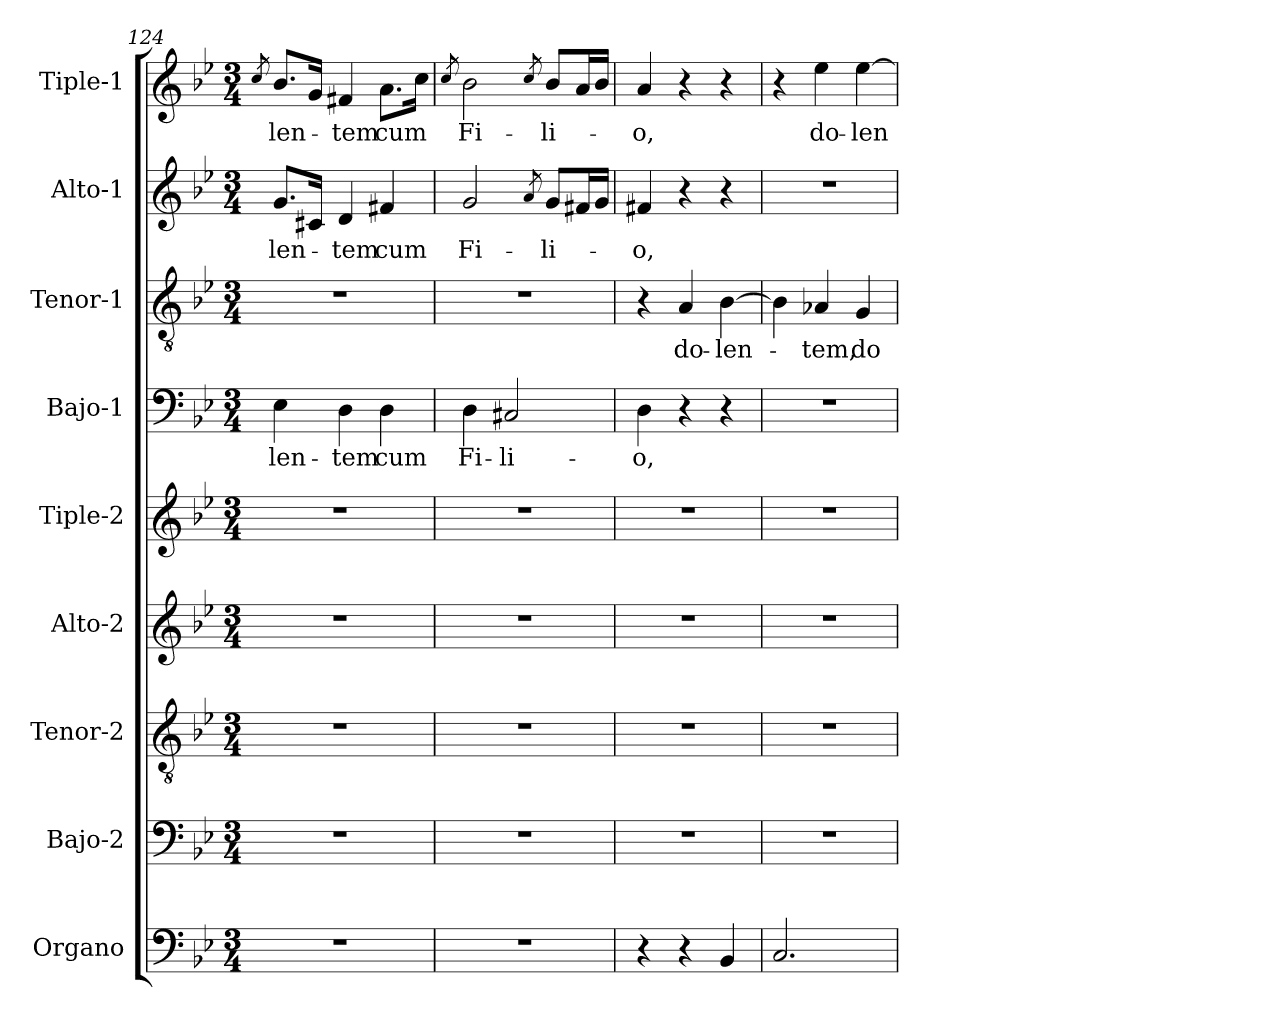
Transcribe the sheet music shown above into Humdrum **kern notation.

**kern	**kern	**kern	**kern	**kern	**kern	**text	**kern	**text	**kern	**text	**kern	**text
*part9	*part8	*part7	*part6	*part5	*part4	*part4	*part3	*part3	*part2	*part2	*part1	*part1
*staff9	*staff8	*staff7	*staff6	*staff5	*staff4	*staff4	*staff3	*staff3	*staff2	*staff2	*staff1	*staff1
*I"Organo	*I"Bajo-2	*I"Tenor-2	*I"Alto-2	*I"Tiple-2	*I"Bajo-1	*	*I"Tenor-1	*	*I"Alto-1	*	*I"Tiple-1	*
*	*I'B-2	*I'T-2	*I'A-2	*	*I'B1	*	*I'T1	*	*I'A1	*	*	*
*clefF4	*clefF4	*clefGv2	*clefG2	*clefG2	*clefF4	*	*clefGv2	*	*clefG2	*	*clefG2	*
*k[b-e-]	*k[b-e-]	*k[b-e-]	*k[b-e-]	*k[b-e-]	*k[b-e-]	*	*k[b-e-]	*	*k[b-e-]	*	*k[b-e-]	*
*B-:	*B-:	*B-:	*B-:	*B-:	*B-:	*	*B-:	*	*B-:	*	*B-:	*
*M3/4	*M3/4	*M3/4	*M3/4	*M3/4	*M3/4	*	*M3/4	*	*M3/4	*	*M3/4	*
=124	=124	=124	=124	=124	=124	=124	=124	=124	=124	=124	=124	=124
.	.	.	.	.	.	.	.	.	.	.	8qcc/	.
!	!	!	!	!	!	!LO:LY:b	!	!	!	!	!	!
!	!	!	!	!	!	!	!	!	!	!LO:LY:b	!	!
!	!	!	!	!	!	!	!	!	!	!	!	!LO:LY:b
2.r	2.r	2.r	2.r	2.r	4E-\	-len-	2.r	.	8.g/L	-len-	8.b-/L	-len-
.	.	.	.	.	.	.	.	.	16c#X/Jk	.	16g/Jk	.
!	!	!	!	!	!	!LO:LY:b	!	!	!	!	!	!
!	!	!	!	!	!	!	!	!	!	!LO:LY:b	!	!
!	!	!	!	!	!	!	!	!	!	!	!	!LO:LY:b
.	.	.	.	.	4D\	-tem	.	.	4d/	-tem	4f#X/	-tem
!	!	!	!	!	!	!LO:LY:b	!	!	!	!	!	!
!	!	!	!	!	!	!	!	!	!	!LO:LY:b	!	!
!	!	!	!	!	!	!	!	!	!	!	!	!LO:LY:b
.	.	.	.	.	4D\	cum	.	.	4f#X/	cum	8.a\L	cum
.	.	.	.	.	.	.	.	.	.	.	16cc\Jk	.
=125	=125	=125	=125	=125	=125	=125	=125	=125	=125	=125	=125	=125
.	.	.	.	.	.	.	.	.	.	.	8qcc/	.
!	!	!	!	!	!	!LO:LY:b	!	!	!	!	!	!
!	!	!	!	!	!	!	!	!	!	!LO:LY:b	!	!
!	!	!	!	!	!	!	!	!	!	!	!	!LO:LY:b
2.r	2.r	2.r	2.r	2.r	4D\	Fi-	2.r	.	2g/	Fi-	2b-\	Fi-
!	!	!	!	!	!	!LO:LY:b	!	!	!	!	!	!
.	.	.	.	.	2C#X/	-li-	.	.	.	.	.	.
.	.	.	.	.	.	.	.	.	8qa/	.	8qcc/	.
!	!	!	!	!	!	!	!	!	!	!LO:LY:b	!	!
!	!	!	!	!	!	!	!	!	!	!	!	!LO:LY:b
.	.	.	.	.	.	.	.	.	8g/L	-li-	8b-/L	-li-
.	.	.	.	.	.	.	.	.	16f#X/L	.	16a/L	.
.	.	.	.	.	.	.	.	.	16g/JJ	.	16b-/JJ	.
=126	=126	=126	=126	=126	=126	=126	=126	=126	=126	=126	=126	=126
!	!	!	!	!	!	!LO:LY:b	!	!	!	!	!	!
!	!	!	!	!	!	!	!	!	!	!LO:LY:b	!	!
!	!	!	!	!	!	!	!	!	!	!	!	!LO:LY:b
4r	2.r	2.r	2.r	2.r	4D\	-o,	4r	.	4f#X/	-o,	4a/	-o,
!	!	!	!	!	!	!	!	!LO:LY:b	!	!	!	!
4r	.	.	.	.	4r	.	4A/	do-	4r	.	4r	.
!	!	!	!	!	!	!	!	!LO:LY:b	!	!	!	!
4BB-/	.	.	.	.	4r	.	[4B-\	-len-	4r	.	4r	.
!!LO:PB:g=z
=127	=127	=127	=127	=127	=127	=127	=127	=127	=127	=127	=127	=127
2.C/	2.r	2.r	2.r	2.r	2.r	.	4B-\]	.	2.r	.	4r	.
!	!	!	!	!	!	!	!	!LO:LY:b	!	!	!	!
!	!	!	!	!	!	!	!	!	!	!	!	!LO:LY:b
.	.	.	.	.	.	.	4A-X/	-tem,	.	.	4ee-\	do-
!	!	!	!	!	!	!	!	!LO:LY:b	!	!	!	!
!	!	!	!	!	!	!	!	!	!	!	!	!LO:LY:b
.	.	.	.	.	.	.	4G/	do-	.	.	[4ee-\	-len-
=	=	=	=	=	=	=	=	=	=	=	=	=
*-	*-	*-	*-	*-	*-	*-	*-	*-	*-	*-	*-	*-
